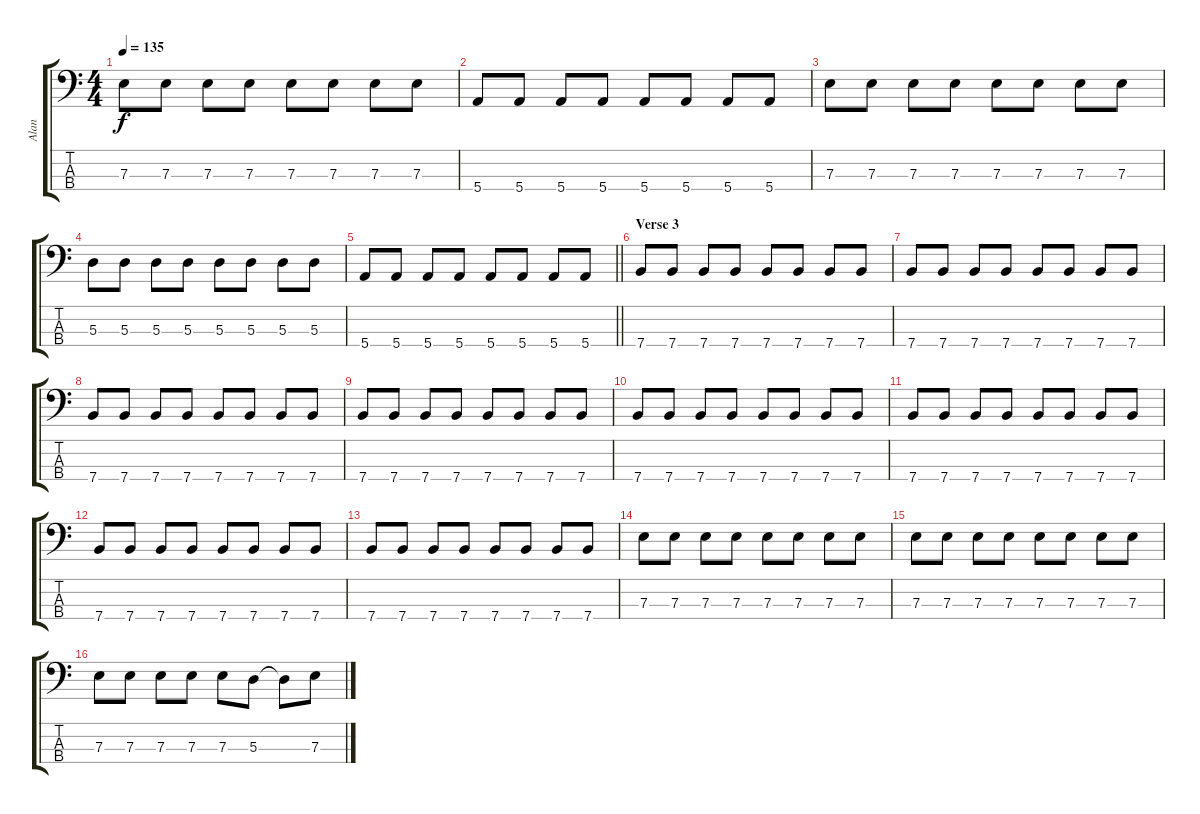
\track ("Alan" "Alan") {instrument electricbasspick}
\staff {score tabs}
\tuning (G2 D2 A1 E1) {hide}
\ts (4 4)
\tempo 135
\clef f4
\ks c
7.3.8{dy f} 7.3.8 7.3.8 7.3.8 7.3.8 7.3.8 7.3.8 7.3.8 |
5.4.8 5.4.8 5.4.8 5.4.8 5.4.8 5.4.8 5.4.8 5.4.8 |
7.3.8 7.3.8 7.3.8 7.3.8 7.3.8 7.3.8 7.3.8 7.3.8 |
5.3.8 5.3.8 5.3.8 5.3.8 5.3.8 5.3.8 5.3.8 5.3.8 |
\barLineRight lightlight
5.4.8 5.4.8 5.4.8 5.4.8 5.4.8 5.4.8 5.4.8 5.4.8 |
\section ("" "Verse 3")
7.4.8 7.4.8 7.4.8 7.4.8 7.4.8 7.4.8 7.4.8 7.4.8 |
7.4.8 7.4.8 7.4.8 7.4.8 7.4.8 7.4.8 7.4.8 7.4.8 |
7.4.8 7.4.8 7.4.8 7.4.8 7.4.8 7.4.8 7.4.8 7.4.8 |
7.4.8 7.4.8 7.4.8 7.4.8 7.4.8 7.4.8 7.4.8 7.4.8 |
7.4.8 7.4.8 7.4.8 7.4.8 7.4.8 7.4.8 7.4.8 7.4.8 |
7.4.8 7.4.8 7.4.8 7.4.8 7.4.8 7.4.8 7.4.8 7.4.8 |
7.4.8 7.4.8 7.4.8 7.4.8 7.4.8 7.4.8 7.4.8 7.4.8 |
7.4.8 7.4.8 7.4.8 7.4.8 7.4.8 7.4.8 7.4.8 7.4.8 |
7.3.8 7.3.8 7.3.8 7.3.8 7.3.8 7.3.8 7.3.8 7.3.8 |
7.3.8 7.3.8 7.3.8 7.3.8 7.3.8 7.3.8 7.3.8 7.3.8 |
7.3.8 7.3.8 7.3.8 7.3.8 7.3.8 5.3.8 5.3{t}.8 7.3.8
